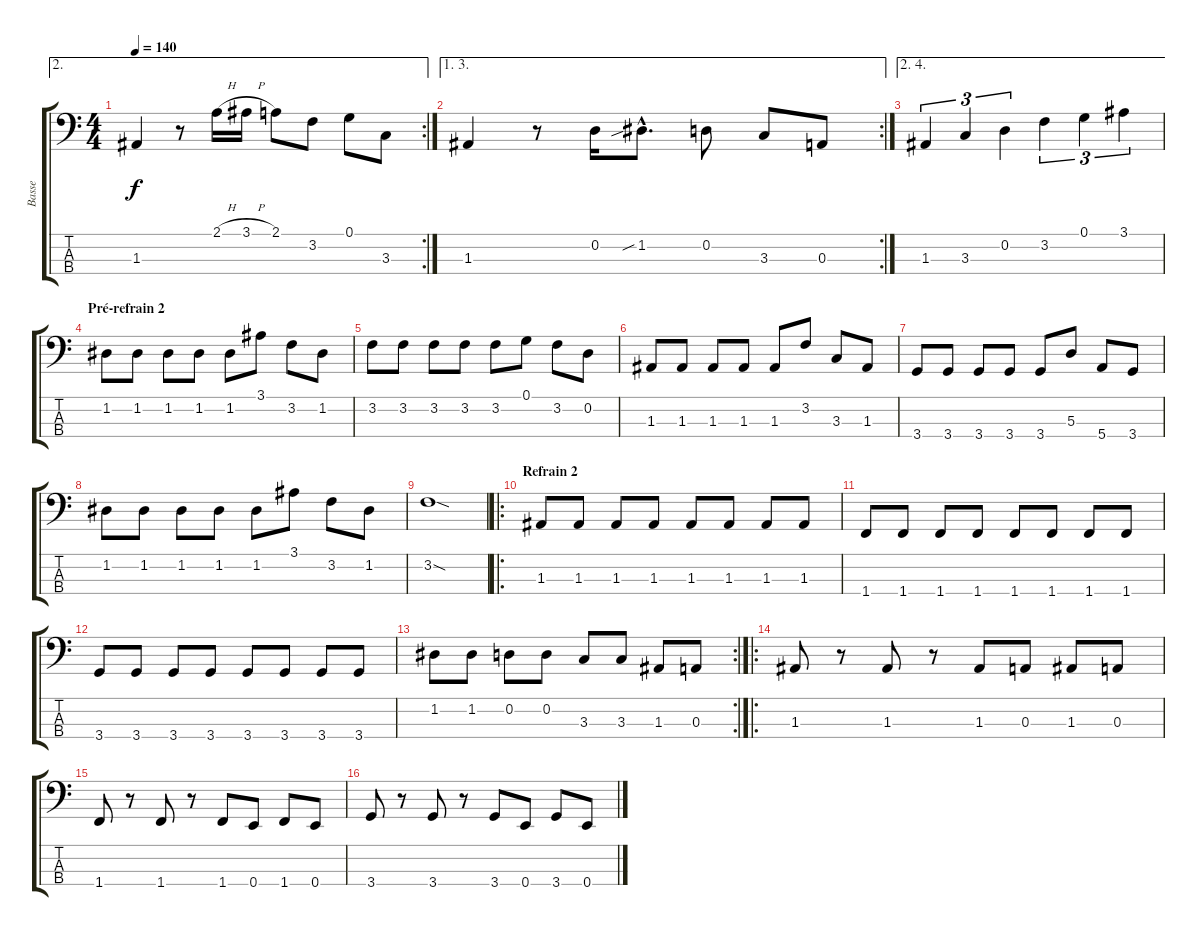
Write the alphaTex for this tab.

\track ("Basse" "Basse") {instrument electricbasspick}
\staff {score tabs}
\tuning (G2 D2 A1 E1) {hide}
\ae 2
\rc 2
\ts (4 4)
\tempo 140
\clef f4
\ks c
1.3.4{dy f} r.8 2.1{h}.16 3.1{h}.16 2.1.8 3.2.8 0.1.8 3.3.8 |
\ae (1 3)
\rc 2
1.3.4 r.8 0.2.16 1.2{sib hac}.8{d} 0.2.8 3.3.8 0.3.8 |
\ae (2 4)
1.3.4{tu (3 2)} 3.3.4{tu (3 2)} 0.2.4{tu (3 2)} 3.2.4{tu (3 2)} 0.1.4{tu (3 2)} 3.1.4{tu (3 2)} |
\section ("" "Pré-refrain 2")
1.2.8 1.2.8 1.2.8 1.2.8 1.2.8 3.1.8 3.2.8 1.2.8 |
3.2.8 3.2.8 3.2.8 3.2.8 3.2.8 0.1.8 3.2.8 0.2.8 |
1.3.8 1.3.8 1.3.8 1.3.8 1.3.8 3.2.8 3.3.8 1.3.8 |
3.4.8 3.4.8 3.4.8 3.4.8 3.4.8 5.3.8 5.4.8 3.4.8 |
1.2.8 1.2.8 1.2.8 1.2.8 1.2.8 3.1.8 3.2.8 1.2.8 |
3.2{sod}.1 |
\ro
\section ("" "Refrain 2")
1.3.8 1.3.8 1.3.8 1.3.8 1.3.8 1.3.8 1.3.8 1.3.8 |
1.4.8 1.4.8 1.4.8 1.4.8 1.4.8 1.4.8 1.4.8 1.4.8 |
3.4.8 3.4.8 3.4.8 3.4.8 3.4.8 3.4.8 3.4.8 3.4.8 |
\rc 2
1.2.8 1.2.8 0.2.8 0.2.8 3.3.8 3.3.8 1.3.8 0.3.8 |
\ro
1.3.8 r.8 1.3.8 r.8 1.3.8 0.3.8 1.3.8 0.3.8 |
1.4.8 r.8 1.4.8 r.8 1.4.8 0.4.8 1.4.8 0.4.8 |
3.4.8 r.8 3.4.8 r.8 3.4.8 0.4.8 3.4.8 0.4.8
